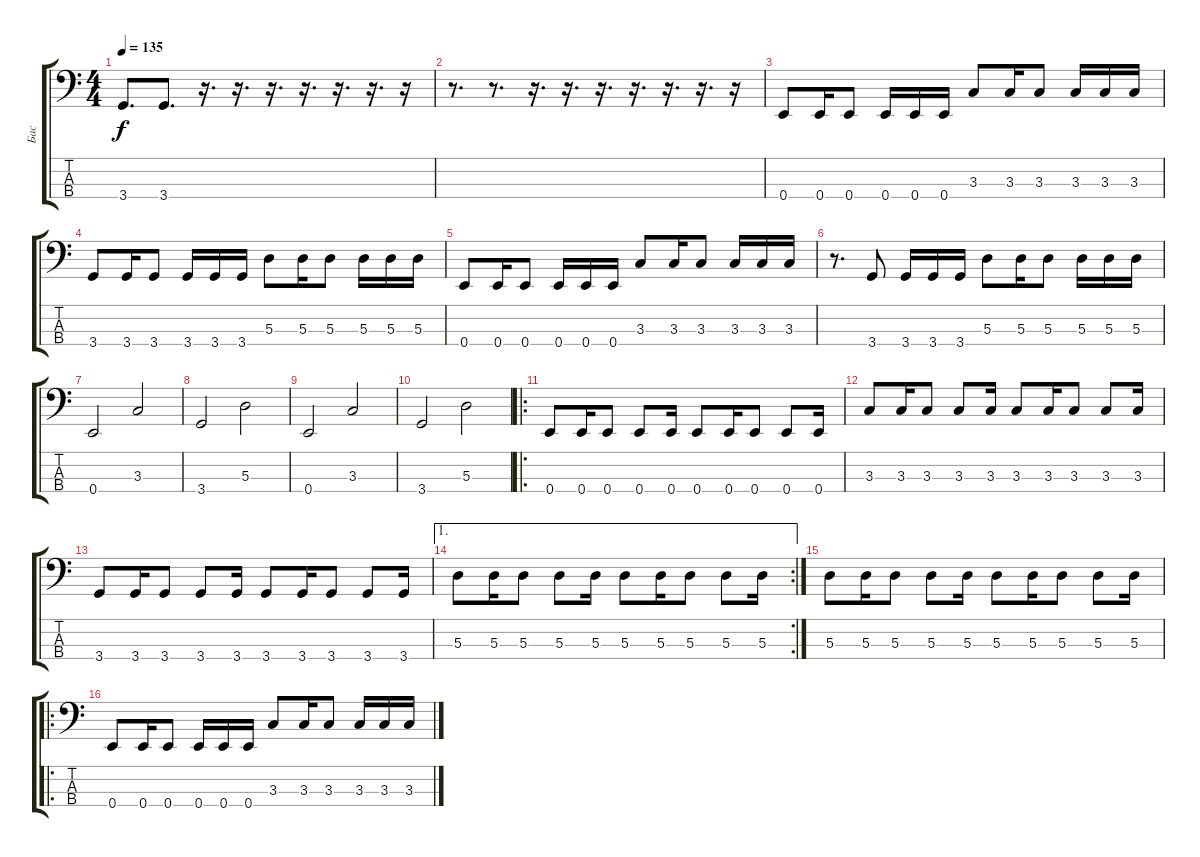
\track ("Бас" "Бас") {instrument electricbasspick}
\staff {score tabs}
\tuning (G2 D2 A1 E1) {hide}
\ts (4 4)
\tempo 135
\clef f4
\ks c
3.4.8{d dy f} 3.4.8{d} r.16{d} r.16{d} r.16{d} r.16{d} r.16{d} r.16{d} r.16 |
r.8{d} r.8{d} r.16{d} r.16{d} r.16{d} r.16{d} r.16{d} r.16{d} r.16 |
0.4.8 0.4.16 0.4.8 0.4.16 0.4.16 0.4.16 3.3.8 3.3.16 3.3.8 3.3.16 3.3.16 3.3.16 |
3.4.8 3.4.16 3.4.8 3.4.16 3.4.16 3.4.16 5.3.8 5.3.16 5.3.8 5.3.16 5.3.16 5.3.16 |
0.4.8 0.4.16 0.4.8 0.4.16 0.4.16 0.4.16 3.3.8 3.3.16 3.3.8 3.3.16 3.3.16 3.3.16 |
r.8{d} 3.4.8 3.4.16 3.4.16 3.4.16 5.3.8 5.3.16 5.3.8 5.3.16 5.3.16 5.3.16 |
0.4.2 3.3.2 |
3.4.2 5.3.2 |
0.4.2 3.3.2 |
3.4.2 5.3.2 |
\ro
0.4.8 0.4.16 0.4.8 0.4.8 0.4.16 0.4.8 0.4.16 0.4.8 0.4.8 0.4.16 |
3.3.8 3.3.16 3.3.8 3.3.8 3.3.16 3.3.8 3.3.16 3.3.8 3.3.8 3.3.16 |
3.4.8 3.4.16 3.4.8 3.4.8 3.4.16 3.4.8 3.4.16 3.4.8 3.4.8 3.4.16 |
\ae 1
\rc 2
5.3.8 5.3.16 5.3.8 5.3.8 5.3.16 5.3.8 5.3.16 5.3.8 5.3.8 5.3.16 |
5.3.8 5.3.16 5.3.8 5.3.8 5.3.16 5.3.8 5.3.16 5.3.8 5.3.8 5.3.16 |
\ro
0.4.8 0.4.16 0.4.8 0.4.16 0.4.16 0.4.16 3.3.8 3.3.16 3.3.8 3.3.16 3.3.16 3.3.16
